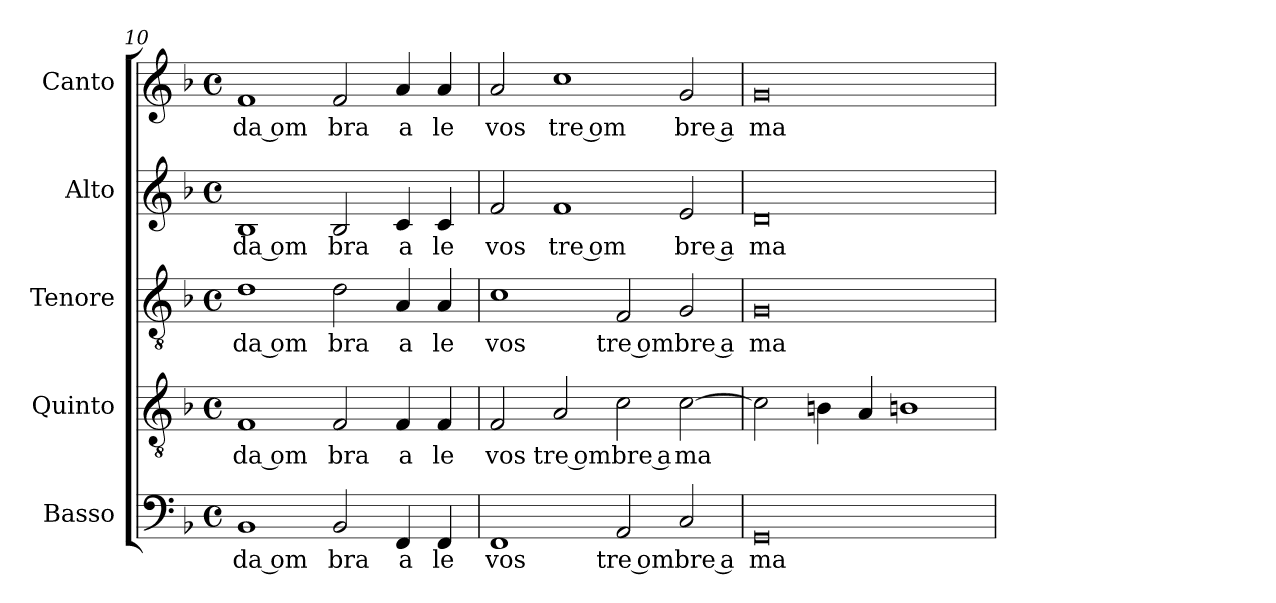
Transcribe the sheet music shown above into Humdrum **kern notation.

**kern	**text	**kern	**text	**kern	**text	**kern	**text	**kern	**text
*part5	*part5	*part4	*part4	*part3	*part3	*part2	*part2	*part1	*part1
*staff5	*staff5	*staff4	*staff4	*staff3	*staff3	*staff2	*staff2	*staff1	*staff1
*I"Basso	*	*I"Quinto	*	*I"Tenore	*	*I"Alto	*	*I"Canto	*
*clefF4	*	*clefGv2	*	*clefGv2	*	*clefG2	*	*clefG2	*
*k[b-]	*	*k[b-]	*	*k[b-]	*	*k[b-]	*	*k[b-]	*
*F:	*	*F:	*	*F:	*	*F:	*	*F:	*
*M4/4	*	*M4/4	*	*M4/4	*	*M4/4	*	*M4/4	*
*met(c)	*	*met(c)	*	*met(c)	*	*met(c)	*	*met(c)	*
=10	=10	=10	=10	=10	=10	=10	=10	=10	=10
!	!LO:LY:b:rj	!	!LO:LY:b:rj	!	!LO:LY:b:rj	!	!LO:LY:b:rj	!	!LO:LY:b:rj
1BB-	da om	1F	da om	1d)	da om	(<1B-	da om	1f	da om
!	!LO:LY:b:cj	!	!LO:LY:b:cj	!	!LO:LY:b:cj	!	!LO:LY:b:cj	!	!LO:LY:b:cj
2BB-/	bra	2F/	bra	2d\	bra	2B-/	bra	2f/	bra
!	!LO:LY:b:cj	!	!LO:LY:b:cj	!	!LO:LY:b:cj	!	!LO:LY:b:cj	!	!LO:LY:b:cj
4FF/	a	4F/	a	4A/	a	4c/	a	4a/	a
!	!LO:LY:b:cj	!	!LO:LY:b:cj	!	!LO:LY:b:cj	!	!LO:LY:b:cj	!	!LO:LY:b:cj
4FF/	le	4F/	le	4A/	le	4c/	le	4a/	le
!!LO:LB:g=z
=11	=11	=11	=11	=11	=11	=11	=11	=11	=11
!	!LO:LY:b:cj	!	!LO:LY:b:cj	!	!LO:LY:b:cj	!	!LO:LY:b:cj	!	!LO:LY:b:cj
1FF	vos	2F/	vos	1c	vos	2f/	vos	2a/	vos
!	!	!	!LO:LY:b:rj	!	!	!	!LO:LY:b:rj	!	!LO:LY:b:rj
.	.	2A/	tre om	.	.	1f	tre om	1cc	tre om
!	!LO:LY:b:rj	!	!LO:LY:b:rj	!	!LO:LY:b:rj	!	!	!	!
2AA/	tre om	2c\	bre a	2F/	tre om	.	.	.	.
!	!LO:LY:b:rj	!	!LO:LY:b	!	!LO:LY:b:rj	!	!LO:LY:b:rj	!	!LO:LY:b:rj
2C/	bre a	[>2c\	ma	2G/	bre a	2e/	bre a	2g/	bre a
=12	=12	=12	=12	=12	=12	=12	=12	=12	=12
!	!LO:LY:b:cj	!	!	!	!LO:LY:b:cj	!	!LO:LY:b:cj	!	!LO:LY:b:cj
0GG	ma	2c\]	.	0G	ma	0d	ma	0g	ma
.	.	4B\	.	.	.	.	.	.	.
.	.	4A/	.	.	.	.	.	.	.
.	.	1Bn	.	.	.	.	.	.	.
=	=	=	=	=	=	=	=	=	=
*-	*-	*-	*-	*-	*-	*-	*-	*-	*-
